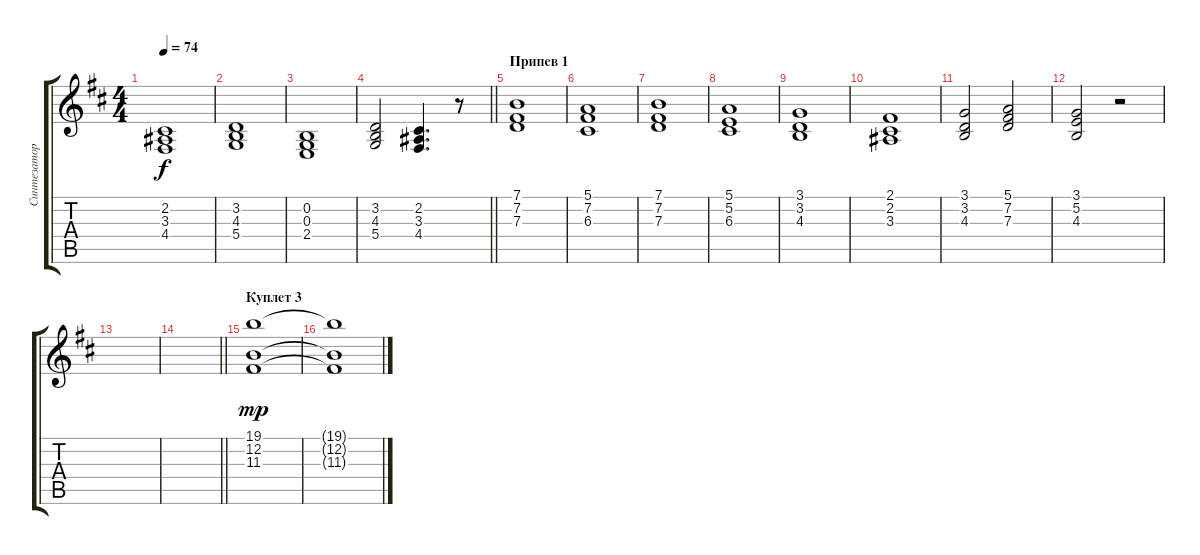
\track ("Синтезатор 2" "Синтезатор") {instrument stringensemble2}
\staff {score tabs}
\tuning (E4 B3 G3 D3 A2 E2) {hide}
\ts (4 4)
\tempo 74
\clef g2
\ks bminor
(2.2 3.3 4.4).1{dy f} |
(3.2 4.3 5.4).1 |
(0.2 0.3 2.4).1 |
\barLineRight lightlight
(3.2 4.3 5.4).2 (2.2 3.3 4.4).4{d} r.8 |
\section ("" "Припев 1")
(7.1 7.2 7.3).1 |
(5.1 7.2 6.3).1 |
(7.1 7.2 7.3).1 |
(5.1 5.2 6.3).1 |
(3.1 3.2 4.3).1 |
(2.1 2.2 3.3).1 |
(3.1 3.2 4.3).2 (5.1 7.2 7.3).2 |
(3.1 5.2 4.3).2 r.2 |
|
\barLineRight lightlight
|
\section ("" "Куплет 3")
(19.1 12.2 11.3).1{dy mp} |
(19.1{t} 12.2{t} 11.3{t}).1
